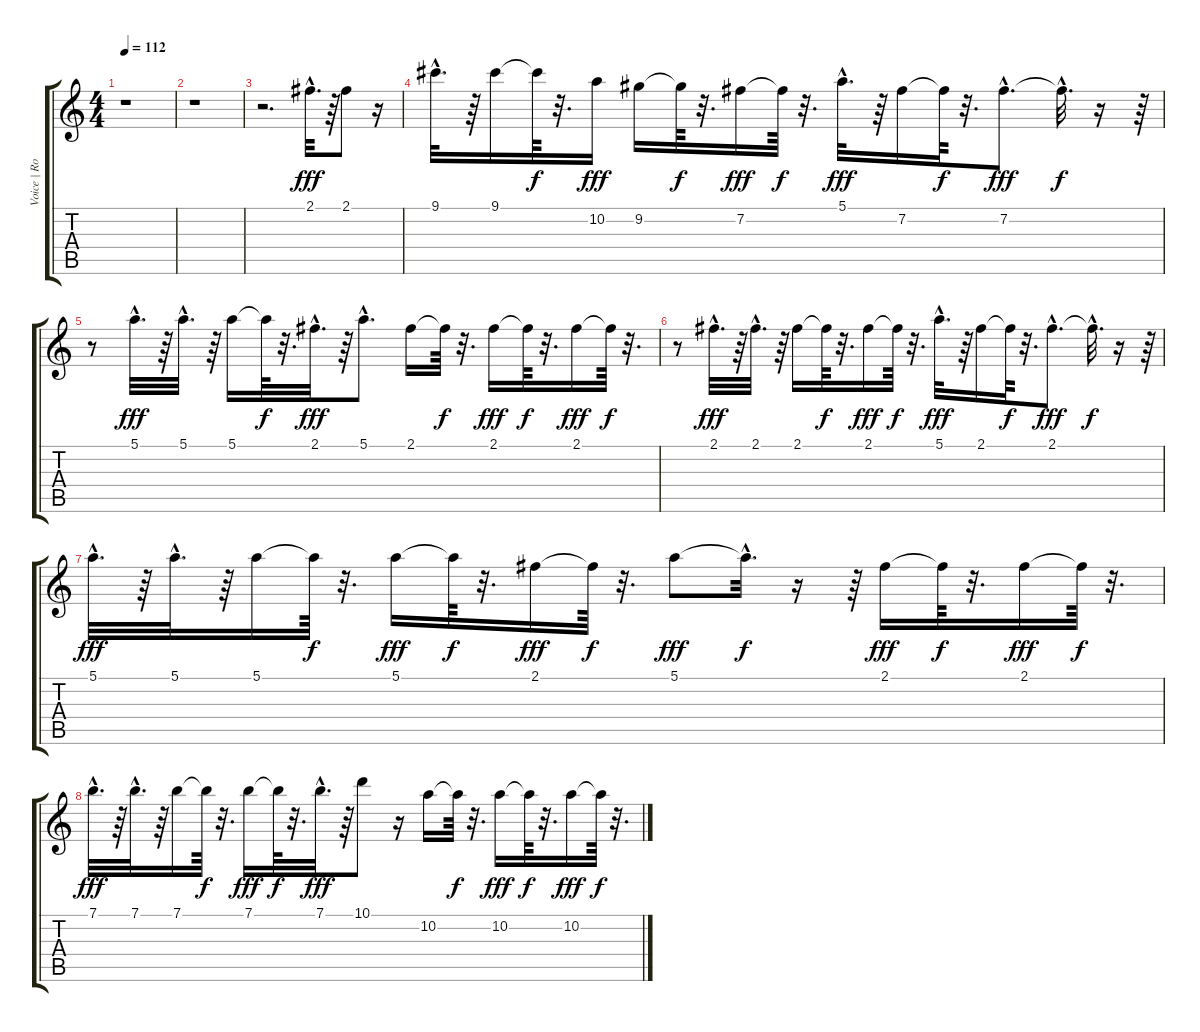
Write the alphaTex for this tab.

\track ("Voice | Rocket Queen" "Voice | Ro") {instrument overdrivenguitar}
\staff {score tabs}
\tuning (E4 B3 G3 D3 A2 E2) {hide}
\ts (4 4)
\tempo 112
\clef g2
\ks c
r.1{dy f} |
r.1 |
r.2{d} 2.1{hac}.32{d dy fff} r.64 2.1.8 r.16 |
9.1{hac}.32{d} r.64 9.1.16 9.1{t}.64{dy f} r.32{d} 10.2.16{dy fff} 9.2.16 9.2{t}.64{dy f} r.32{d} 7.2.16{dy fff} 7.2{t}.64{dy f} r.32{d} 5.1{hac}.32{d dy fff} r.64 7.2.16 7.2{t}.64{dy f} r.32{d} 7.2{hac}.8{d dy fff} 7.2{hac t}.32{d dy f} r.16 r.64 |
r.8 5.1{hac}.32{d dy fff} r.64 5.1{hac}.32{d} r.64 5.1.16 5.1{t}.64{dy f} r.32{d} 2.1{hac}.32{d dy fff} r.64 5.1{hac}.8{d} 2.1.16 2.1{t}.64{dy f} r.32{d} 2.1.16{dy fff} 2.1{t}.64{dy f} r.32{d} 2.1.16{dy fff} 2.1{t}.64{dy f} r.32{d} |
r.8 2.1{hac}.32{d dy fff} r.64 2.1{hac}.32{d} r.64 2.1.16 2.1{t}.64{dy f} r.32{d} 2.1.16{dy fff} 2.1{t}.64{dy f} r.32{d} 5.1{hac}.32{d dy fff} r.64 2.1.16 2.1{t}.64{dy f} r.32{d} 2.1{hac}.8{d dy fff} 2.1{hac t}.32{d dy f} r.16 r.64 |
5.1{hac}.32{d dy fff} r.64 5.1{hac}.32{d} r.64 5.1.16 5.1{t}.64{dy f} r.32{d} 5.1.16{dy fff} 5.1{t}.64{dy f} r.32{d} 2.1.16{dy fff} 2.1{t}.64{dy f} r.32{d} 5.1.8{dy fff} 5.1{hac t}.32{d dy f} r.16 r.64 2.1.16{dy fff} 2.1{t}.64{dy f} r.32{d} 2.1.16{dy fff} 2.1{t}.64{dy f} r.32{d} |
7.1{hac}.32{d dy fff} r.64 7.1{hac}.32{d} r.64 7.1.16 7.1{t}.64{dy f} r.32{d} 7.1.16{dy fff} 7.1{t}.64{dy f} r.32{d} 7.1{hac}.32{d dy fff} r.64 10.1.8 r.16 10.2.16 10.2{t}.64{dy f} r.32{d} 10.2.16{dy fff} 10.2{t}.64{dy f} r.32{d} 10.2.16{dy fff} 10.2{t}.64{dy f} r.32{d}
